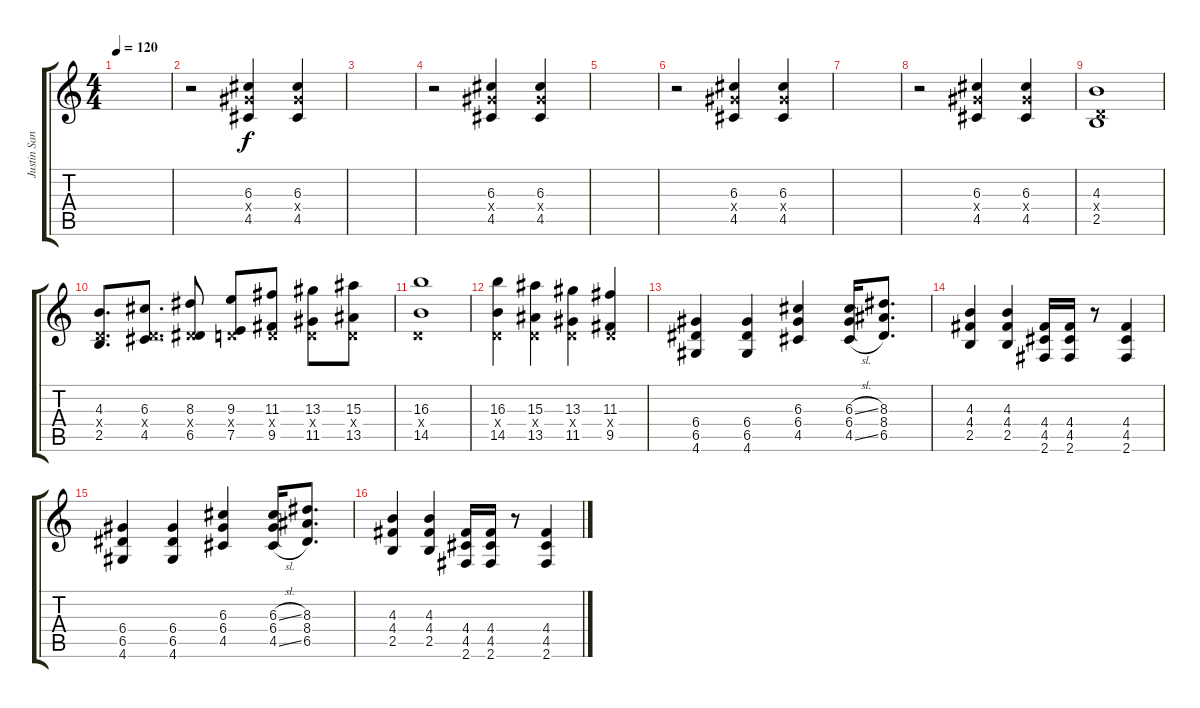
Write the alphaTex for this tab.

\track ("Justin Sane" "Justin San") {instrument overdrivenguitar}
\staff {score tabs}
\tuning (E4 B3 G3 D3 A2 E2) {hide}
\ts (4 4)
\tempo 120
\clef g2
\ks c
|
r.2 (6.3 6.4{x} 4.5).4 (6.3 6.4{x} 4.5).4 |
|
r.2 (6.3 6.4{x} 4.5).4 (6.3 6.4{x} 4.5).4 |
|
r.2 (6.3 6.4{x} 4.5).4 (6.3 6.4{x} 4.5).4 |
|
r.2 (6.3 6.4{x} 4.5).4 (6.3 6.4{x} 4.5).4 |
(4.3 0.4{x} 2.5).1 |
(4.3 0.4{x} 2.5).8{d} (6.3 0.4{x} 4.5).8{d} (8.3 0.4{x} 6.5).8 (9.3 0.4{x} 7.5).8 (11.3 0.4{x} 9.5).8 (13.3 0.4{x} 11.5).8 (15.3 0.4{x} 13.5).8 |
(16.3 0.4{x} 14.5).1 |
(16.3 0.4{x} 14.5).4 (15.3 0.4{x} 13.5).4 (13.3 0.4{x} 11.5).4 (11.3 0.4{x} 9.5).4 |
(6.4 6.5 4.6).4 (6.4 6.5 4.6).4 (6.3 6.4 4.5).4 (6.3{sl} 6.4 4.5{sl}).16 (8.3 8.4 6.5).8{d} |
(4.3 4.4 2.5).4 (4.3 4.4 2.5).4 (4.4 4.5 2.6).16 (4.4 4.5 2.6).16 r.8 (4.4 4.5 2.6).4 |
(6.4 6.5 4.6).4 (6.4 6.5 4.6).4 (6.3 6.4 4.5).4 (6.3{sl} 6.4 4.5{sl}).16 (8.3 8.4 6.5).8{d} |
(4.3 4.4 2.5).4 (4.3 4.4 2.5).4 (4.4 4.5 2.6).16 (4.4 4.5 2.6).16 r.8 (4.4 4.5 2.6).4
